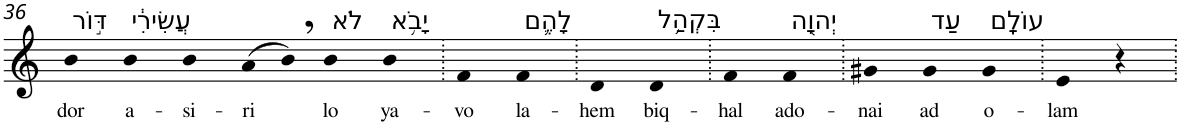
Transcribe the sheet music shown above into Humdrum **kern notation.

**kern	**text
*part1	*part1
*staff1	*staff1
*I"Piano	*
*I'Pno	*
!!LO:PB:g=z
*clefG2	*
*k[]	*
=36	=36
!LO:TX:a:t=דּ֣וֹר	!
!	!LO:LY:b
4b	dor
!LO:TX:a:t=עֲשִׂירִ֔י	!
!	!LO:LY:b
4b	a-
!	!LO:LY:b
4b	-si-
!	!LO:LY:b
(8a	-ri
8b,)	.
!LO:TX:a:t=לֹא	!
!	!LO:LY:b
4b	lo
!LO:TX:a:t=יָבֹ֥א	!
!	!LO:LY:b
4b	ya-
=37.	=37.
!	!LO:LY:b
4f	-vo
!LO:TX:a:t=לָהֶ֛ם	!
!	!LO:LY:b
4f	la-
=38.	=38.
!	!LO:LY:b
4d	-hem
!LO:TX:a:t=בִּקְהַ֥ל	!
!	!LO:LY:b
4d	biq-
=39.	=39.
!	!LO:LY:b
4f	-hal
!LO:TX:a:t=יְהוָ֖ה	!
!	!LO:LY:b
4f	ado-
=40.	=40.
!	!LO:LY:b
4g#X	-nai
!LO:TX:a:t=עַד	!
!	!LO:LY:b
4g#	ad
!LO:TX:a:t=עוֹלָֽם	!
!	!LO:LY:b
4g#	o-
=41.	=41.
!	!LO:LY:b
4e	-lam
4r	.
=.	=.
*-	*-
